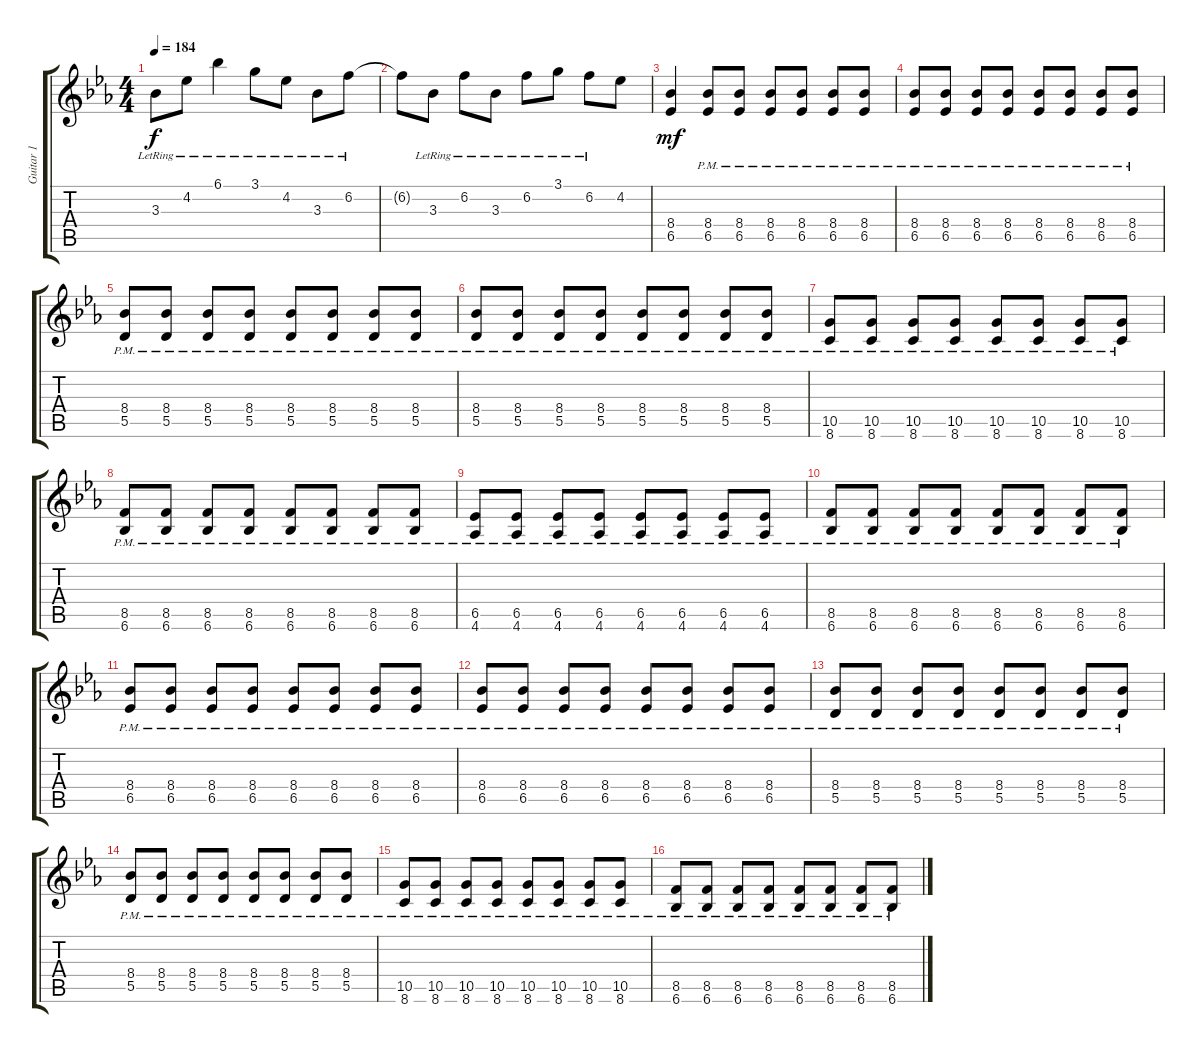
\track ("Guitar 1" "Guitar 1") {instrument electricguitarclean}
\staff {score tabs}
\tuning (E4 B3 G3 D3 A2 E2) {hide}
\ts (4 4)
\tempo 184
\clef g2
\ks eb
3.3{lr}.8{dy f} 4.2{lr}.8 6.1{lr}.4 3.1{lr}.8 4.2{lr}.8 3.3{lr}.8 6.2{lr}.8 |
6.2{t}.8 3.3{lr}.8 6.2{lr}.8 3.3{lr}.8 6.2{lr}.8 3.1{lr}.8 6.2{lr}.8 4.2.8 |
(8.4 6.5).4{dy mf instrument distortionguitar} (8.4{pm} 6.5{pm}).8 (8.4{pm} 6.5{pm}).8 (8.4{pm} 6.5{pm}).8 (8.4{pm} 6.5{pm}).8 (8.4{pm} 6.5{pm}).8 (8.4{pm} 6.5{pm}).8 |
(8.4{pm} 6.5{pm}).8 (8.4{pm} 6.5{pm}).8 (8.4{pm} 6.5{pm}).8 (8.4{pm} 6.5{pm}).8 (8.4{pm} 6.5{pm}).8 (8.4{pm} 6.5{pm}).8 (8.4{pm} 6.5{pm}).8 (8.4{pm} 6.5{pm}).8 |
(8.4{pm} 5.5{pm}).8 (8.4{pm} 5.5{pm}).8 (8.4{pm} 5.5{pm}).8 (8.4{pm} 5.5{pm}).8 (8.4{pm} 5.5{pm}).8 (8.4{pm} 5.5{pm}).8 (8.4{pm} 5.5{pm}).8 (8.4{pm} 5.5{pm}).8 |
(8.4{pm} 5.5{pm}).8 (8.4{pm} 5.5{pm}).8 (8.4{pm} 5.5{pm}).8 (8.4{pm} 5.5{pm}).8 (8.4{pm} 5.5{pm}).8 (8.4{pm} 5.5{pm}).8 (8.4{pm} 5.5{pm}).8 (8.4{pm} 5.5{pm}).8 |
(10.5{pm} 8.6{pm}).8 (10.5{pm} 8.6{pm}).8 (10.5{pm} 8.6{pm}).8 (10.5{pm} 8.6{pm}).8 (10.5{pm} 8.6{pm}).8 (10.5{pm} 8.6{pm}).8 (10.5{pm} 8.6{pm}).8 (10.5{pm} 8.6{pm}).8 |
(8.5{pm} 6.6{pm}).8 (8.5{pm} 6.6{pm}).8 (8.5{pm} 6.6{pm}).8 (8.5{pm} 6.6{pm}).8 (8.5{pm} 6.6{pm}).8 (8.5{pm} 6.6{pm}).8 (8.5{pm} 6.6{pm}).8 (8.5{pm} 6.6{pm}).8 |
(6.5{pm} 4.6{pm}).8 (6.5{pm} 4.6{pm}).8 (6.5{pm} 4.6{pm}).8 (6.5{pm} 4.6{pm}).8 (6.5{pm} 4.6{pm}).8 (6.5{pm} 4.6{pm}).8 (6.5{pm} 4.6{pm}).8 (6.5{pm} 4.6{pm}).8 |
(8.5{pm} 6.6{pm}).8 (8.5{pm} 6.6{pm}).8 (8.5{pm} 6.6{pm}).8 (8.5{pm} 6.6{pm}).8 (8.5{pm} 6.6{pm}).8 (8.5{pm} 6.6{pm}).8 (8.5{pm} 6.6{pm}).8 (8.5{pm} 6.6{pm}).8 |
(8.4{pm} 6.5{pm}).8 (8.4{pm} 6.5{pm}).8 (8.4{pm} 6.5{pm}).8 (8.4{pm} 6.5{pm}).8 (8.4{pm} 6.5{pm}).8 (8.4{pm} 6.5{pm}).8 (8.4{pm} 6.5{pm}).8 (8.4{pm} 6.5{pm}).8 |
(8.4{pm} 6.5{pm}).8 (8.4{pm} 6.5{pm}).8 (8.4{pm} 6.5{pm}).8 (8.4{pm} 6.5{pm}).8 (8.4{pm} 6.5{pm}).8 (8.4{pm} 6.5{pm}).8 (8.4{pm} 6.5{pm}).8 (8.4{pm} 6.5{pm}).8 |
(8.4{pm} 5.5{pm}).8 (8.4{pm} 5.5{pm}).8 (8.4{pm} 5.5{pm}).8 (8.4{pm} 5.5{pm}).8 (8.4{pm} 5.5{pm}).8 (8.4{pm} 5.5{pm}).8 (8.4{pm} 5.5{pm}).8 (8.4{pm} 5.5{pm}).8 |
(8.4{pm} 5.5{pm}).8 (8.4{pm} 5.5{pm}).8 (8.4{pm} 5.5{pm}).8 (8.4{pm} 5.5{pm}).8 (8.4{pm} 5.5{pm}).8 (8.4{pm} 5.5{pm}).8 (8.4{pm} 5.5{pm}).8 (8.4{pm} 5.5{pm}).8 |
(10.5{pm} 8.6{pm}).8 (10.5{pm} 8.6{pm}).8 (10.5{pm} 8.6{pm}).8 (10.5{pm} 8.6{pm}).8 (10.5{pm} 8.6{pm}).8 (10.5{pm} 8.6{pm}).8 (10.5{pm} 8.6{pm}).8 (10.5{pm} 8.6{pm}).8 |
(8.5{pm} 6.6{pm}).8 (8.5{pm} 6.6{pm}).8 (8.5{pm} 6.6{pm}).8 (8.5{pm} 6.6{pm}).8 (8.5{pm} 6.6{pm}).8 (8.5{pm} 6.6{pm}).8 (8.5{pm} 6.6{pm}).8 (8.5{pm} 6.6{pm}).8
